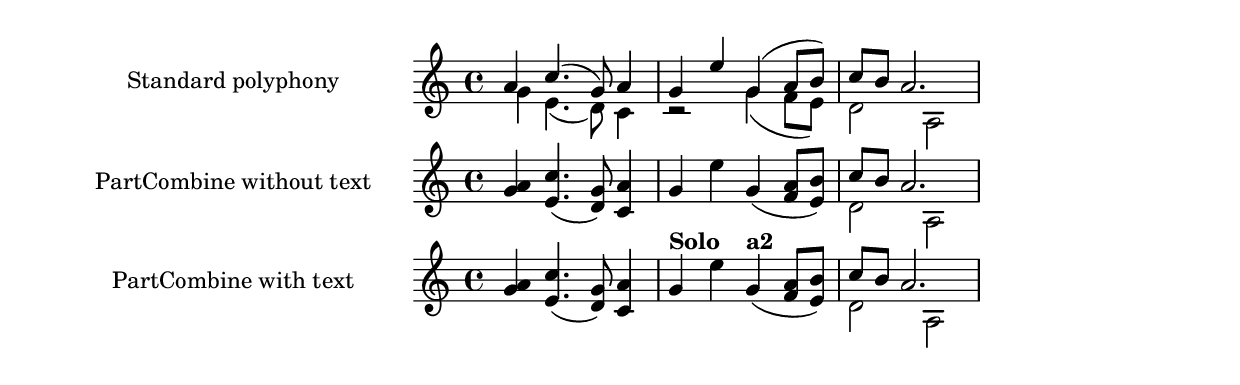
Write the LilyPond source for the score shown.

\version "2.19.56"

\header {
  lsrtags = "simultaneous-notes, syntax-and-expressions, text"

  texidoc = "
The part combiner tool ( @code{\\partcombine} command ) allows the
combination of several different parts on the same staff.  Text
directions such as @qq{solo} or @qq{a2} are added by default; to remove
them, simply set the property @code{printPartCombineTexts} to @code{f}.
For vocal scores (hymns), there is no need to add @qq{solo/a2} texts,
so they should be switched off.  However, it might be better not to use
it if there are any solos, as they won't be indicated.  In such cases,
standard polyphonic notation may be preferable.

This snippet presents the three ways two parts can be printed on a same
staff: standard polyphony, @code{\\partcombine} without texts, and
@code{\\partcombine} with texts.




"
  doctitle = "Combining two parts on the same staff"
} % begin verbatim

%% Combining pedal notes with clef changes

musicUp = \relative c'' {
  \time 4/4
  a4 c4.( g8) a4 |
  g4 e' g,( a8 b) |
  c b a2.
}

musicDown = \relative c'' {
  g4 e4.( d8) c4 |
  r2 g'4( f8 e) |
  d2 \stemDown a
}

\score {
    <<
    \new Staff \with { instrumentName = #"Standard polyphony" }

      << \musicUp \\ \musicDown >>

    \new Staff \with {
      instrumentName = #"PartCombine without text"
      printPartCombineTexts = ##f
    }

    \partcombine \musicUp \musicDown

    \new Staff \with { instrumentName = #"PartCombine with text" }
      \partcombine \musicUp \musicDown
    >>
  \layout {
    indent = 6.0\cm
    \context {
      \Score
      \override SystemStartBar.collapse-height = #30
    }
  }
}
